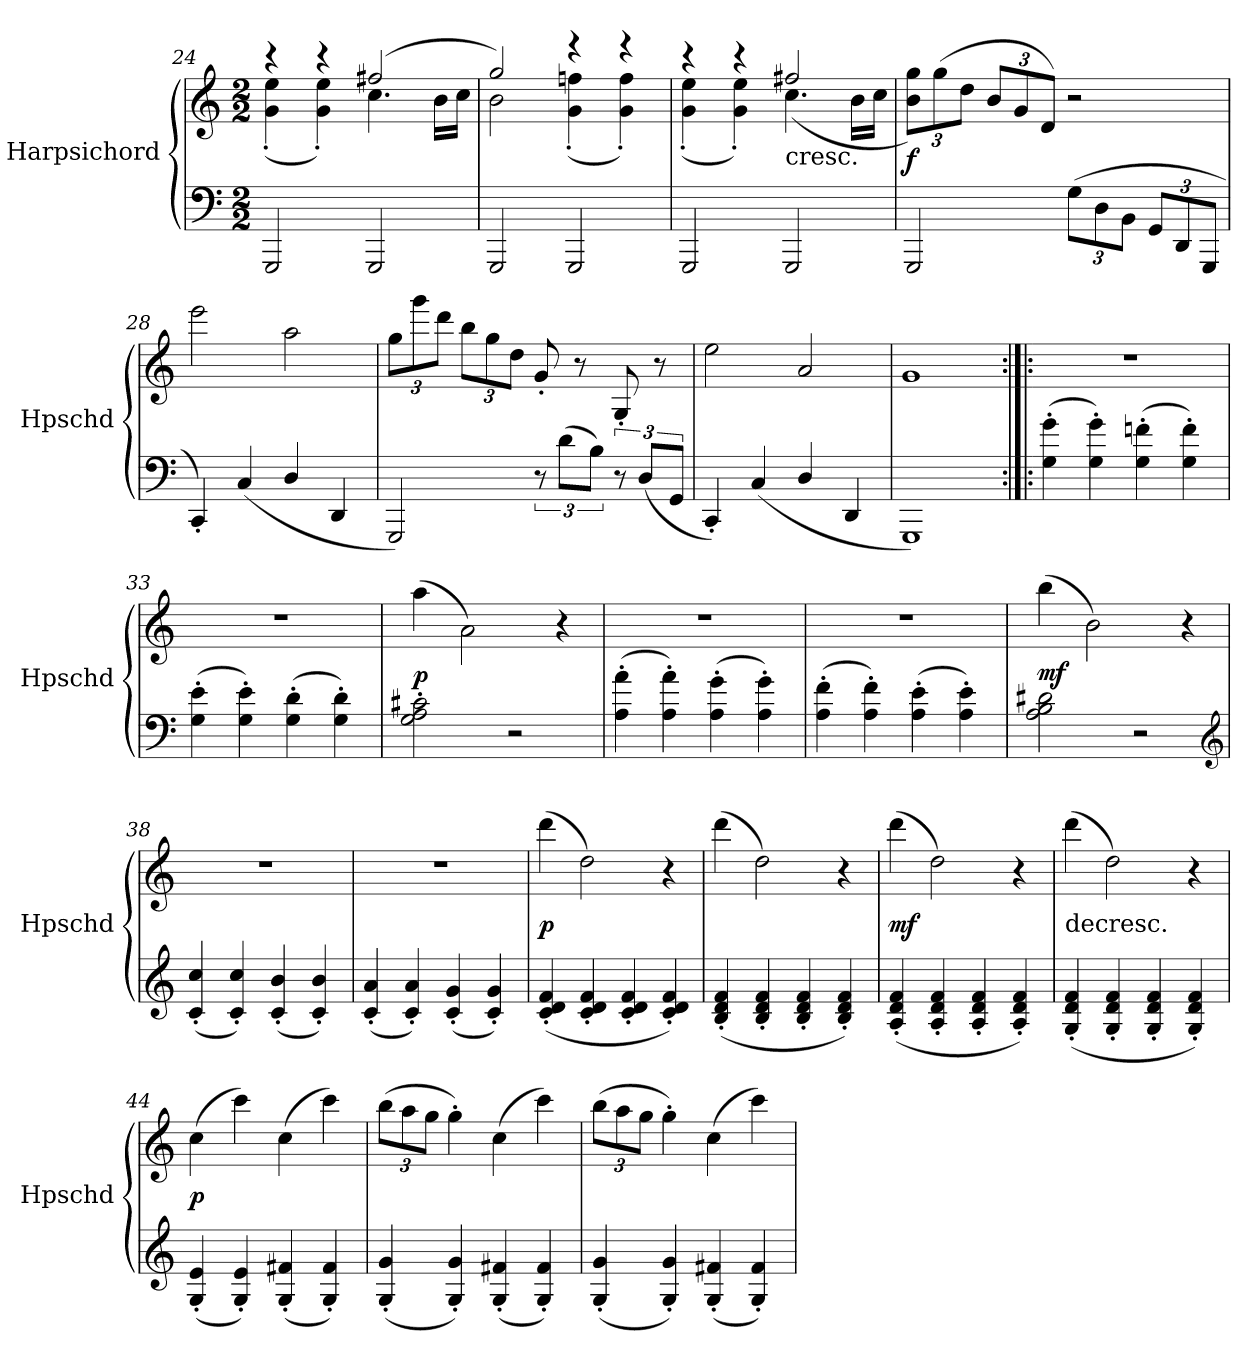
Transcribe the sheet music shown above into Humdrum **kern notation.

**kern	**kern	**dynam
*part1	*part1	*part1
*staff2	*staff1	*staff1/2
*I"Harpsichord	*	*
*I'Hpschd	*	*
*clefF4	*clefG2	*
*k[]	*k[]	*
*C:	*C:	*
*M2/2	*M2/2	*
=24	=24	=24
*	*^	*
2GGG/	4r	(4g'\ 4ee'\	.
.	4r	4g'\ 4ee'\)	.
2GGG/	(2ff#X/	4.cc\	.
.	.	16b\LL	.
.	.	16cc\JJ	.
=25	=25	=25	=25
2GGG/	2gg/)	2b\	.
2GGG/	4r	(4g'\ 4ffn'\	.
.	4r	4g'\ 4ff'\)	.
=26	=26	=26	=26
2GGG/	4r	(4g'\ 4ee'\	.
.	4r	4g'\ 4ee'\)	.
!	!LO:TX:c:t=cresc.	!	!
2GGG/	2ff#X/	(4.cc\	.
.	.	16b\LL	.
.	.	16cc\JJ	.
*	*v	*v	*
=27	=27	=27
2GGG/	12b\ 12gg\L)	f
.	(12gg\	.
.	12dd\J	.
.	12b/L	.
.	12g/	.
.	12d/J)	.
(12G\L	2r	.
12D\	.	.
12BB\J	.	.
12GG/L	.	.
12DD/	.	.
12GGG/J	.	.
=28	=28	=28
4CC'/)	2eee\	.
(4C/	.	.
4D/	2aa\	.
4DD/	.	.
=29	=29	=29
2GGG/)	12gg\L	.
.	12ggg\	.
.	12ddd\J	.
.	12bb\L	.
.	12gg\	.
.	12dd\J	.
12r	8g'/	.
(12d\L	.	.
.	8r	.
12B\J)	.	.
12r	8G'/	.
(12D/L	.	.
.	8r	.
12GG/J	.	.
=30	=30	=30
4CC'/)	2ee\	.
(4C/	.	.
4D/	2a/	.
4DD/	.	.
=31	=31	=31
1GGG)	1g	.
=32:|!|:	=32:|!|:	=32:|!|:
(4G'\ 4g'\	1r	.
4G'\ 4g'\)	.	.
(4G'\ 4fn'\	.	.
4G'\ 4f'\)	.	.
=33	=33	=33
(4G'\ 4e'\	1r	.
4G'\ 4e'\)	.	.
(4G'\ 4d'\	.	.
4G'\ 4d'\)	.	.
=34	=34	=34
2G'\ 2A'\ 2c#X'\	(4aa\	p
.	2a\)	.
2r	.	.
.	4r	.
=35	=35	=35
(4A'\ 4a'\	1r	.
4A'\ 4a'\)	.	.
(4A'\ 4g'\	.	.
4A'\ 4g'\)	.	.
=36	=36	=36
(4A'\ 4f'\	1r	.
4A'\ 4f'\)	.	.
(4A'\ 4e'\	.	.
4A'\ 4e'\)	.	.
=37	=37	=37
2A\ 2B\ 2d#X\	(4bb\	mf
.	2b\)	.
2r	.	.
.	4r	.
*clefG2	*	*
=38	=38	=38
(4c'/ 4cc'/	1r	.
4c'/ 4cc'/)	.	.
(4c'/ 4b'/	.	.
4c'/ 4b'/)	.	.
=39	=39	=39
(4c'/ 4a'/	1r	.
4c'/ 4a'/)	.	.
(4c'/ 4g'/	.	.
4c'/ 4g'/)	.	.
=40	=40	=40
(4c'/ 4d'/ 4f'/	(4ddd\	p
4c'/ 4d'/ 4f'/	2dd\)	.
4c'/ 4d'/ 4f'/	.	.
4c'/ 4d'/ 4f'/)	4r	.
=41	=41	=41
(4B'/ 4d'/ 4f'/	(4ddd\	.
4B'/ 4d'/ 4f'/	2dd\)	.
4B'/ 4d'/ 4f'/	.	.
4B'/ 4d'/ 4f'/)	4r	.
=42	=42	=42
(4A'/ 4d'/ 4f'/	(4ddd\	mf
4A'/ 4d'/ 4f'/	2dd\)	.
4A'/ 4d'/ 4f'/	.	.
4A'/ 4d'/ 4f'/)	4r	.
=43	=43	=43
!	!LO:TX:c:t=decresc.	!
(4G'/ 4d'/ 4f'/	(4ddd\	.
4G'/ 4d'/ 4f'/	2dd\)	.
4G'/ 4d'/ 4f'/	.	.
4G'/ 4d'/ 4f'/)	4r	.
=44	=44	=44
(4G'/ 4e'/	(4cc\	p
4G'/ 4e'/)	4ccc\)	.
(4G'/ 4f#X'/	(4cc\	.
4G'/ 4f#'/)	4ccc\)	.
=45	=45	=45
(4G'/ 4g'/	(12bb\L	.
.	12aa\	.
.	12gg\J	.
4G'/ 4g'/)	4gg'\)	.
(4G'/ 4f#X'/	(4cc\	.
4G'/ 4f#'/)	4ccc\)	.
=46	=46	=46
(4G'/ 4g'/	(12bb\L	.
.	12aa\	.
.	12gg\J	.
4G'/ 4g'/)	4gg'\)	.
(4G'/ 4f#X'/	(4cc\	.
4G'/ 4f#'/)	4ccc\)	.
=	=	=
*-	*-	*-
